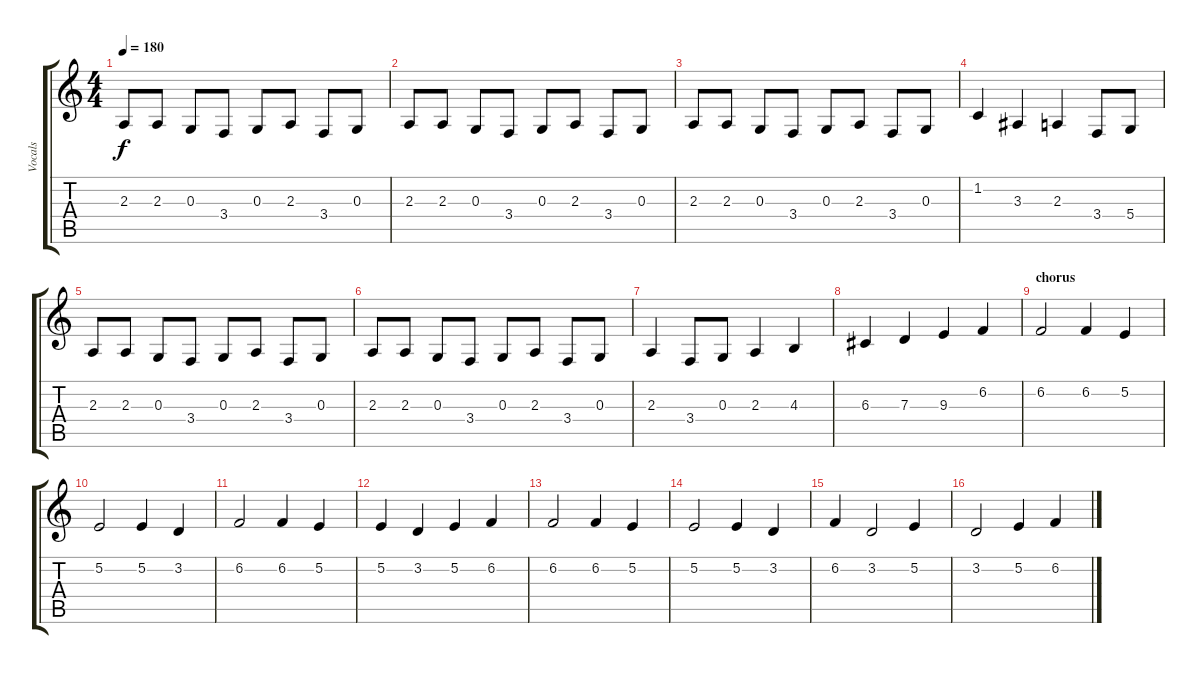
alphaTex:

\track ("Vocals" "Vocals") {instrument flute}
\staff {score tabs}
\tuning (E4 B3 G3 D3 A2 E2) {hide}
\ts (4 4)
\tempo 180
\clef g2
\ks c
2.3.8{dy f} 2.3.8 0.3.8 3.4.8 0.3.8 2.3.8 3.4.8 0.3.8 |
2.3.8 2.3.8 0.3.8 3.4.8 0.3.8 2.3.8 3.4.8 0.3.8 |
2.3.8 2.3.8 0.3.8 3.4.8 0.3.8 2.3.8 3.4.8 0.3.8 |
1.2.4 3.3.4 2.3.4 3.4.8 5.4.8 |
2.3.8 2.3.8 0.3.8 3.4.8 0.3.8 2.3.8 3.4.8 0.3.8 |
2.3.8 2.3.8 0.3.8 3.4.8 0.3.8 2.3.8 3.4.8 0.3.8 |
2.3.4 3.4.8 0.3.8 2.3.4 4.3.4 |
6.3.4 7.3.4 9.3.4 6.2.4 |
\section ("" "chorus")
6.2.2 6.2.4 5.2.4 |
5.2.2 5.2.4 3.2.4 |
6.2.2 6.2.4 5.2.4 |
5.2.4 3.2.4 5.2.4 6.2.4 |
6.2.2 6.2.4 5.2.4 |
5.2.2 5.2.4 3.2.4 |
6.2.4 3.2.2 5.2.4 |
3.2.2 5.2.4 6.2.4
